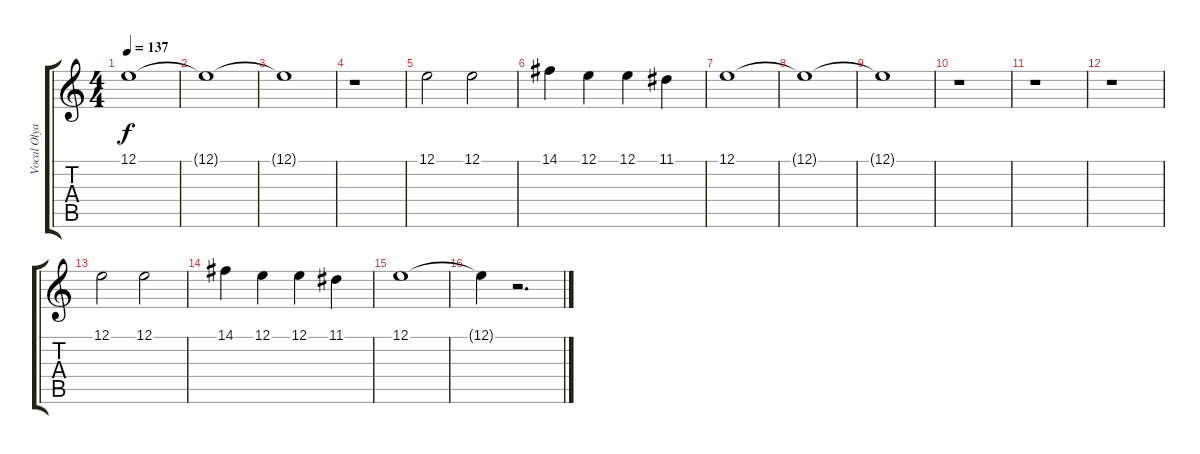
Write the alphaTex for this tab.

\track ("Vocal Olya" "Vocal Olya") {instrument stringensemble1}
\staff {score tabs}
\tuning (E4 B3 G3 D3 A2 E2) {hide}
\ts (4 4)
\tempo 137
\clef g2
\ks c
12.1.1{dy f} |
12.1{t}.1 |
12.1{t}.1 |
r.1 |
12.1.2 12.1.2 |
14.1.4 12.1.4 12.1.4 11.1.4 |
12.1.1 |
12.1{t}.1 |
12.1{t}.1 |
r.1 |
r.1 |
r.1 |
12.1.2 12.1.2 |
14.1.4 12.1.4 12.1.4 11.1.4 |
12.1.1 |
12.1{t}.4 r.2{d}
